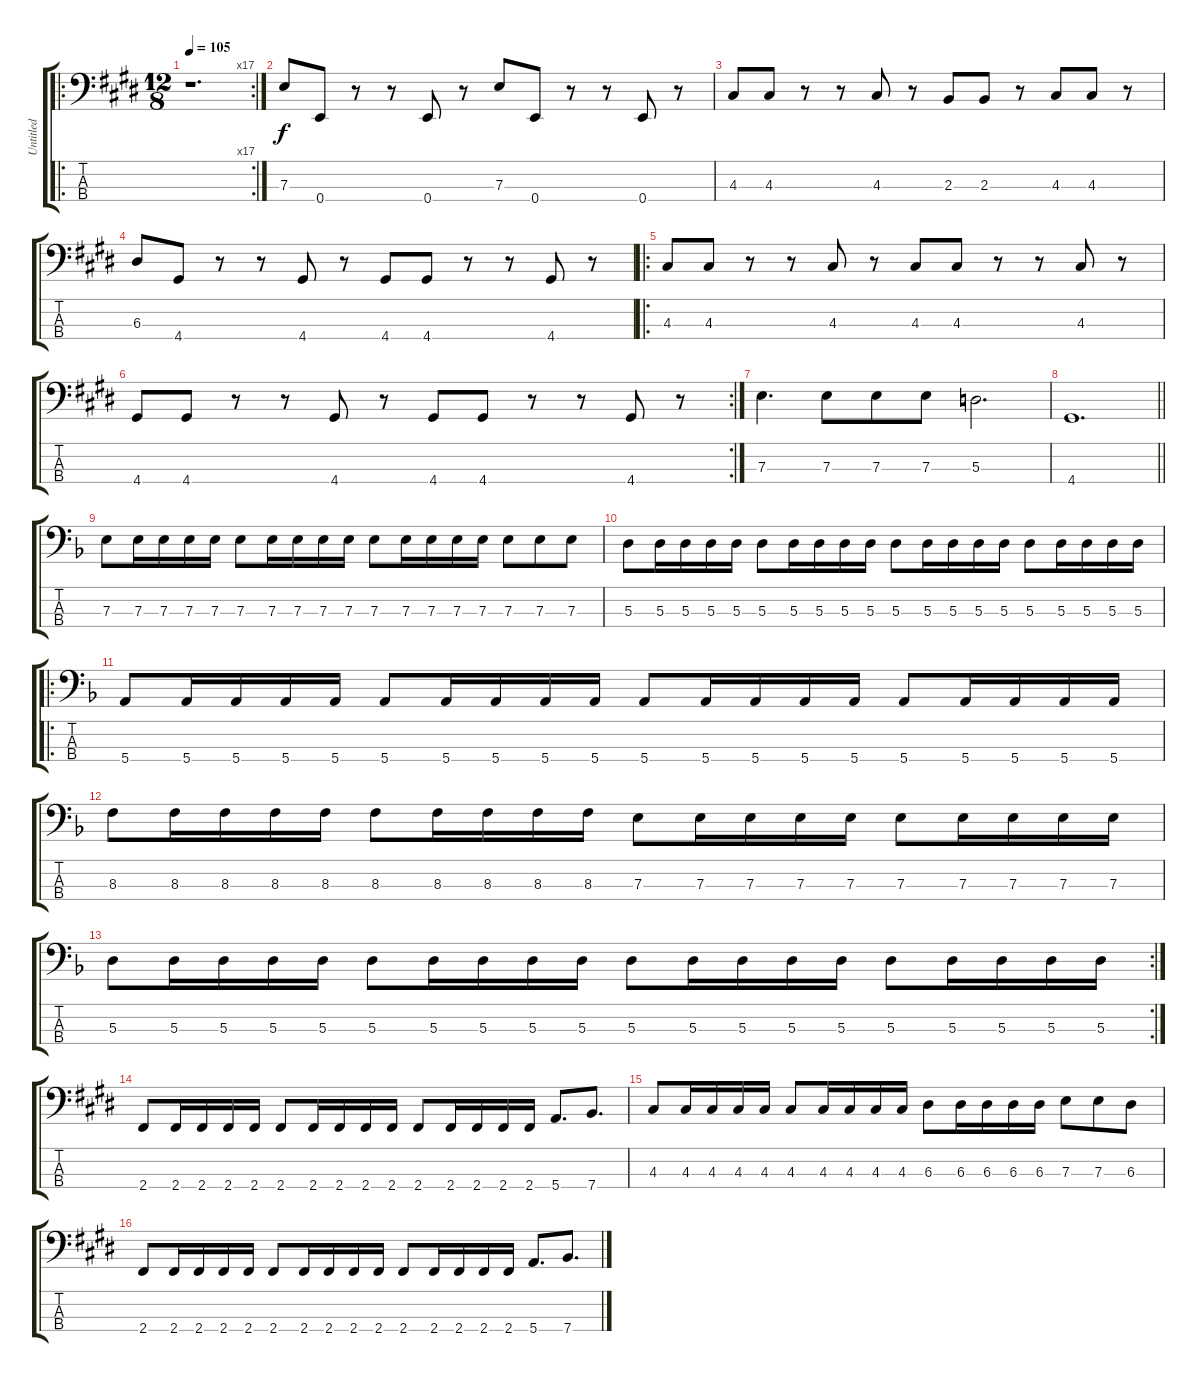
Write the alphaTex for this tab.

\track ("Untitled" "Untitled") {instrument electricbassfinger}
\staff {score tabs}
\tuning (G2 D2 A1 E1) {hide}
\ro
\rc 17
\ts (12 8)
\tempo 105
\clef f4
\ks e
r.1{d dy f instrument electricbassfinger} |
\ks c#minor
7.3.8 0.4.8 r.8 r.8 0.4.8 r.8 7.3.8 0.4.8 r.8 r.8 0.4.8 r.8 |
4.3.8 4.3.8 r.8 r.8 4.3.8 r.8 2.3.8 2.3.8 r.8 4.3.8 4.3.8 r.8 |
6.3.8 4.4.8 r.8 r.8 4.4.8 r.8 4.4.8 4.4.8 r.8 r.8 4.4.8 r.8 |
\ro
4.3.8 4.3.8 r.8 r.8 4.3.8 r.8 4.3.8 4.3.8 r.8 r.8 4.3.8 r.8 |
\rc 2
4.4.8 4.4.8 r.8 r.8 4.4.8 r.8 4.4.8 4.4.8 r.8 r.8 4.4.8 r.8 |
7.3.4{d} 7.3.8 7.3.8 7.3.8 5.3.2{d} |
\barLineRight lightlight
4.4.1{d} |
\ks f
7.3.8 7.3.16 7.3.16 7.3.16 7.3.16 7.3.8 7.3.16 7.3.16 7.3.16 7.3.16 7.3.8 7.3.16 7.3.16 7.3.16 7.3.16 7.3.8 7.3.8 7.3.8 |
5.3.8 5.3.16 5.3.16 5.3.16 5.3.16 5.3.8 5.3.16 5.3.16 5.3.16 5.3.16 5.3.8 5.3.16 5.3.16 5.3.16 5.3.16 5.3.8 5.3.16 5.3.16 5.3.16 5.3.16 |
\ro
5.4.8 5.4.16 5.4.16 5.4.16 5.4.16 5.4.8 5.4.16 5.4.16 5.4.16 5.4.16 5.4.8 5.4.16 5.4.16 5.4.16 5.4.16 5.4.8 5.4.16 5.4.16 5.4.16 5.4.16 |
8.3.8 8.3.16 8.3.16 8.3.16 8.3.16 8.3.8 8.3.16 8.3.16 8.3.16 8.3.16 7.3.8 7.3.16 7.3.16 7.3.16 7.3.16 7.3.8 7.3.16 7.3.16 7.3.16 7.3.16 |
\rc 2
5.3.8 5.3.16 5.3.16 5.3.16 5.3.16 5.3.8 5.3.16 5.3.16 5.3.16 5.3.16 5.3.8 5.3.16 5.3.16 5.3.16 5.3.16 5.3.8 5.3.16 5.3.16 5.3.16 5.3.16 |
\ks e
2.4.8 2.4.16 2.4.16 2.4.16 2.4.16 2.4.8 2.4.16 2.4.16 2.4.16 2.4.16 2.4.8 2.4.16 2.4.16 2.4.16 2.4.16 5.4.8{d} 7.4.8{d} |
\ks c#minor
4.3.8 4.3.16 4.3.16 4.3.16 4.3.16 4.3.8 4.3.16 4.3.16 4.3.16 4.3.16 6.3.8 6.3.16 6.3.16 6.3.16 6.3.16 7.3.8 7.3.8 6.3.8 |
2.4.8 2.4.16 2.4.16 2.4.16 2.4.16 2.4.8 2.4.16 2.4.16 2.4.16 2.4.16 2.4.8 2.4.16 2.4.16 2.4.16 2.4.16 5.4.8{d} 7.4.8{d}
